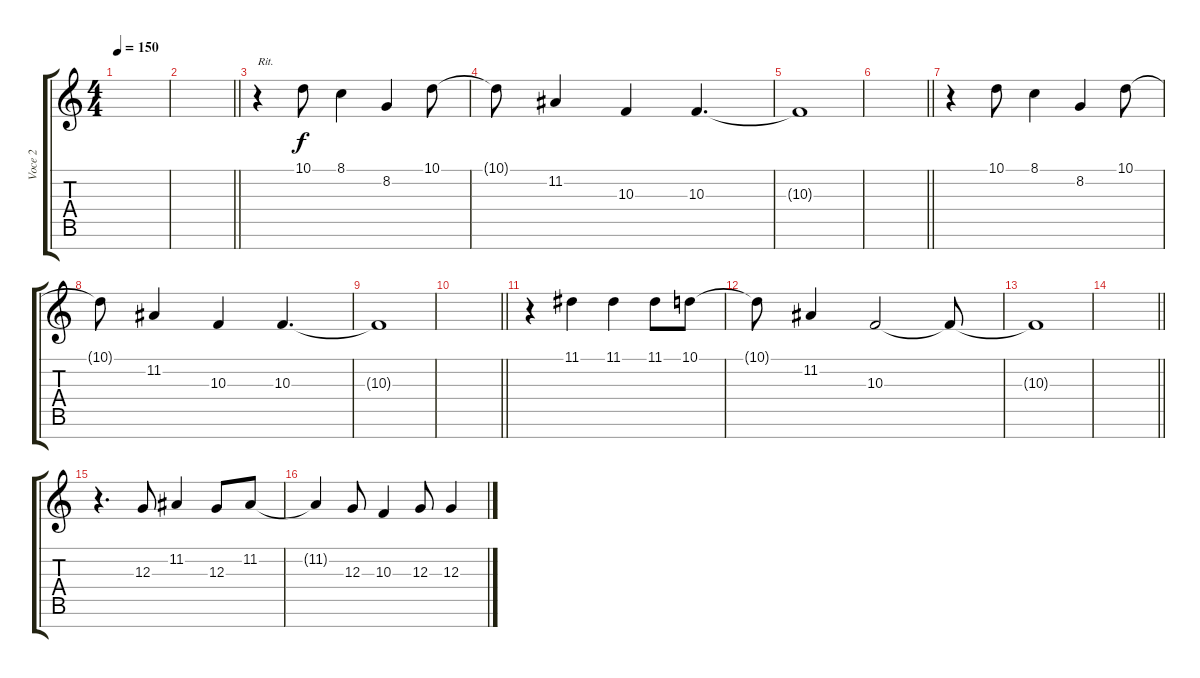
\track ("Voce 2" "Voce 2") {instrument lead1square}
\staff {score tabs}
\tuning (E4 B3 G3 D3 A2 E2 B1) {hide}
\ts (4 4)
\tempo 150
\clef g2
\ks c
|
\barLineRight lightlight
|
r.4{txt "Rit."} 10.1.8 8.1.4 8.2.4 10.1.8 |
10.1{t}.8 11.2.4 10.3.4 10.3.4{d} |
10.3{t}.1 |
\barLineRight lightlight
|
r.4 10.1.8 8.1.4 8.2.4 10.1.8 |
10.1{t}.8 11.2.4 10.3.4 10.3.4{d} |
10.3{t}.1 |
\barLineRight lightlight
|
r.4 11.1.4 11.1.4 11.1.8 10.1.8 |
10.1{t}.8 11.2.4 10.3.2 10.3{t}.8 |
10.3{t}.1 |
\barLineRight lightlight
|
r.4{d} 12.3.8 11.2.4 12.3.8 11.2.8 |
11.2{t}.4 12.3.8 10.3.4 12.3.8 12.3.4
